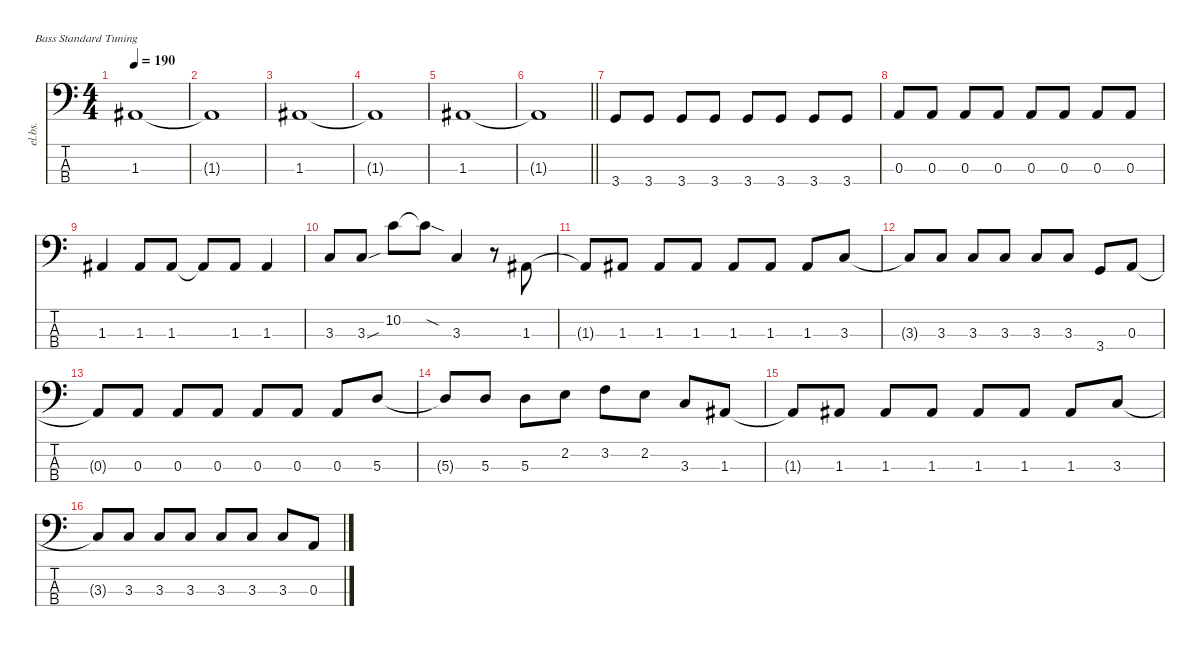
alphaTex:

\defaultSystemsLayout 4
\hideDynamics
\bracketExtendMode nobrackets
\track ("Electric Bass" "el.bs.") {instrument electricbassfinger}
\staff {score tabs}
\tuning (G2 D2 A1 E1)
\ts (4 4)
\tempo 190
\clef f4
\ks c
1.3{acc #}.1{dy mf beam Up} |
1.3{t acc #}.1{beam Up} |
1.3{acc #}.1{beam Up} |
1.3{t acc #}.1{beam Up} |
1.3{acc #}.1{beam Up} |
\barLineRight lightlight
1.3{t acc #}.1{beam Up} |
3.4.8{beam Up} 3.4.8{beam Up} 3.4.8{beam Up} 3.4.8{beam Up} 3.4.8{beam Up} 3.4.8{beam Up} 3.4.8{beam Up} 3.4.8{beam Up} |
0.3.8{beam Up} 0.3.8{beam Up} 0.3.8{beam Up} 0.3.8{beam Up} 0.3.8{beam Up} 0.3.8{beam Up} 0.3.8{beam Up} 0.3.8{beam Up} |
1.3{acc #}.4{beam Up} 1.3{acc #}.8{beam Up} 1.3{acc #}.8{beam Up} 1.3{t acc #}.8{beam Up} 1.3{acc #}.8{beam Up} 1.3{acc #}.4{beam Up} |
3.3.8{beam Up} 3.3{sou}.8{beam Up} 10.2.8{beam Down} 10.2{sod t}.8{beam Down} 3.3.4{beam Up} r.8{beam Down} 1.3{acc #}.8{beam Up} |
1.3{t acc #}.8{beam Up} 1.3{acc #}.8{beam Up} 1.3{acc #}.8{beam Up} 1.3{acc #}.8{beam Up} 1.3{acc #}.8{beam Up} 1.3{acc #}.8{beam Up} 1.3{acc #}.8{beam Up} 3.3.8{beam Up} |
3.3{t}.8{beam Up} 3.3.8{beam Up} 3.3.8{beam Up} 3.3.8{beam Up} 3.3.8{beam Up} 3.3.8{beam Up} 3.4.8{beam Up} 0.3.8{beam Up} |
0.3{t}.8{beam Up} 0.3.8{beam Up} 0.3.8{beam Up} 0.3.8{beam Up} 0.3.8{beam Up} 0.3.8{beam Up} 0.3.8{beam Up} 5.3.8{beam Up} |
5.3{t}.8{beam Up} 5.3.8{beam Up} 5.3.8{beam Down} 2.2.8{beam Down} 3.2.8{beam Down} 2.2.8{beam Down} 3.3.8{beam Up} 1.3{acc #}.8{beam Up} |
1.3{t acc #}.8{beam Up} 1.3{acc #}.8{beam Up} 1.3{acc #}.8{beam Up} 1.3{acc #}.8{beam Up} 1.3{acc #}.8{beam Up} 1.3{acc #}.8{beam Up} 1.3{acc #}.8{beam Up} 3.3.8{beam Up} |
3.3{t}.8{beam Up} 3.3.8{beam Up} 3.3.8{beam Up} 3.3.8{beam Up} 3.3.8{beam Up} 3.3.8{beam Up} 3.3.8{beam Up} 0.3.8{beam Up}
